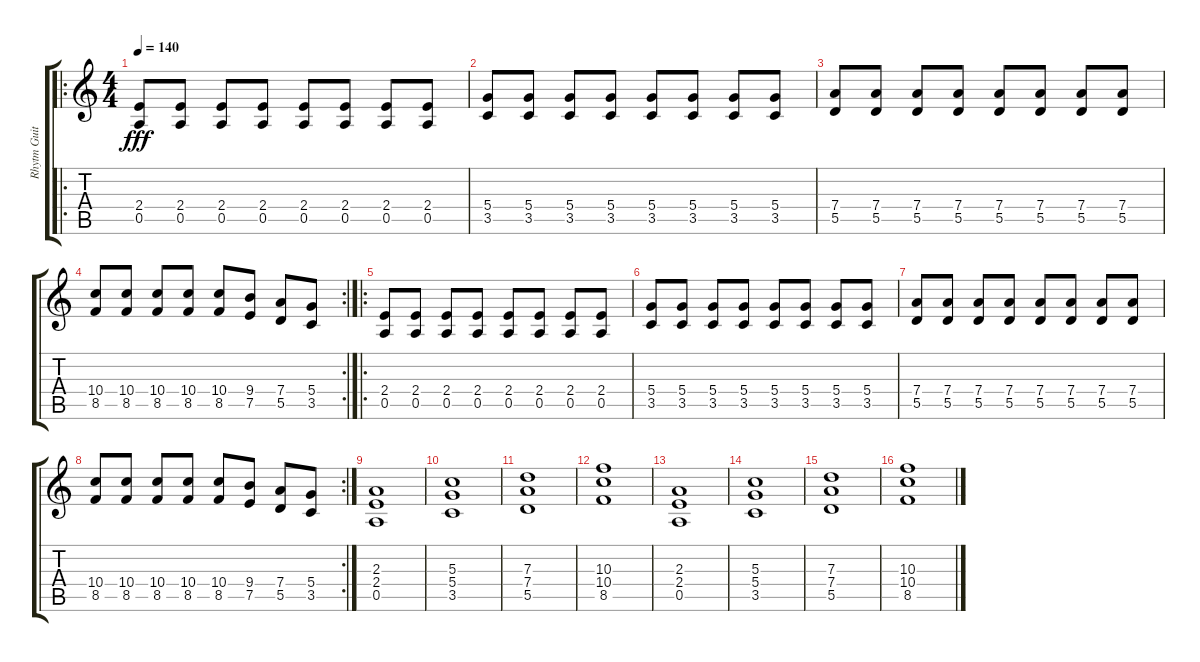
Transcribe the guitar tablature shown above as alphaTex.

\track ("Rhytm Guitar" "Rhytm Guit") {instrument distortionguitar}
\staff {score tabs}
\tuning (E4 B3 G3 D3 A2 D2) {hide}
\ro
\ts (4 4)
\tempo 140
\clef g2
\ks c
(2.4 0.5).8{dy fff} (2.4 0.5).8 (2.4 0.5).8 (2.4 0.5).8 (2.4 0.5).8 (2.4 0.5).8 (2.4 0.5).8 (2.4 0.5).8 |
(5.4 3.5).8 (5.4 3.5).8 (5.4 3.5).8 (5.4 3.5).8 (5.4 3.5).8 (5.4 3.5).8 (5.4 3.5).8 (5.4 3.5).8 |
(7.4 5.5).8 (7.4 5.5).8 (7.4 5.5).8 (7.4 5.5).8 (7.4 5.5).8 (7.4 5.5).8 (7.4 5.5).8 (7.4 5.5).8 |
\rc 2
(10.4 8.5).8 (10.4 8.5).8 (10.4 8.5).8 (10.4 8.5).8 (10.4 8.5).8 (9.4 7.5).8 (7.4 5.5).8 (5.4 3.5).8 |
\ro
(2.4 0.5).8 (2.4 0.5).8 (2.4 0.5).8 (2.4 0.5).8 (2.4 0.5).8 (2.4 0.5).8 (2.4 0.5).8 (2.4 0.5).8 |
(5.4 3.5).8 (5.4 3.5).8 (5.4 3.5).8 (5.4 3.5).8 (5.4 3.5).8 (5.4 3.5).8 (5.4 3.5).8 (5.4 3.5).8 |
(7.4 5.5).8 (7.4 5.5).8 (7.4 5.5).8 (7.4 5.5).8 (7.4 5.5).8 (7.4 5.5).8 (7.4 5.5).8 (7.4 5.5).8 |
\rc 2
(10.4 8.5).8 (10.4 8.5).8 (10.4 8.5).8 (10.4 8.5).8 (10.4 8.5).8 (9.4 7.5).8 (7.4 5.5).8 (5.4 3.5).8 |
(2.3 2.4 0.5).1 |
(5.3 5.4 3.5).1 |
(7.3 7.4 5.5).1 |
(10.3 10.4 8.5).1 |
(2.3 2.4 0.5).1 |
(5.3 5.4 3.5).1 |
(7.3 7.4 5.5).1 |
(10.3 10.4 8.5).1
